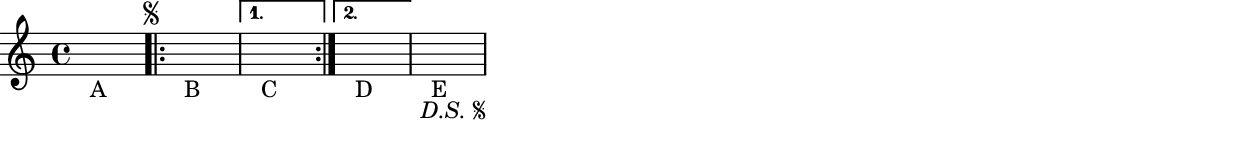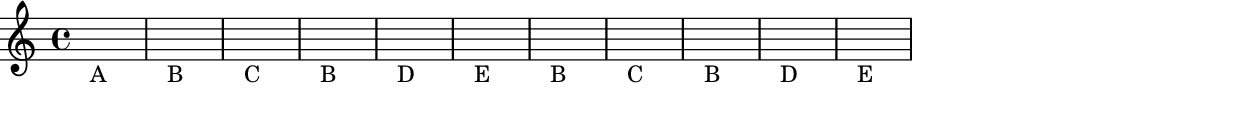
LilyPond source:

%% Generated by lilypond-book
%% Options: [exampleindent=10.16\mm,indent=0\mm,line-width=160\mm,paper-height=845.047\pt,paper-width=597.508\pt,papersize='(cons (* 597.508 pt) (* 845.047 pt))]
\include "lilypond-book-preamble.ly"


% ****************************************************************
% Start cut-&-pastable-section
% ****************************************************************

#(ly:set-option 'eps-box-padding 3.000000)



\paper {
  #(set-paper-size '(cons (* 597.508 pt) (* 845.047 pt)))
  indent = 0\mm
  line-width = 160\mm
  % offset the left padding, also add 1mm as lilypond creates cropped
  % images with a little space on the right
  line-width = #(- line-width (* mm  3.000000) (* mm 1))
}

\layout {
  
}




% ****************************************************************
% ly snippet:
% ****************************************************************
\sourcefilename "/lilypond-2.25.19/input/regression/repeat-volta-in-segno-start.ly"
\sourcefileline 0
\version "2.23.6"

#(ly:set-option 'warning-as-error #t)

\header {
  texidoc="This tests a @code{\\repeat volta} inside and at the start
of a @code{\\repeat segno}.  The music unfolds to A@tie{}BCBDE BCBDE."
}

piece = \new Voice \fixed c' {
  s1_"A"
  \repeat segno 2 {
    \repeat volta 2 {
      s1_"B"
      \alternative {
        s1_"C"
        s1_"D"
      }
    }
    s1_"E"
  }
}

\new Score { \piece }
\new Score { \unfoldRepeats \piece }



% ****************************************************************
% end ly snippet
% ****************************************************************
